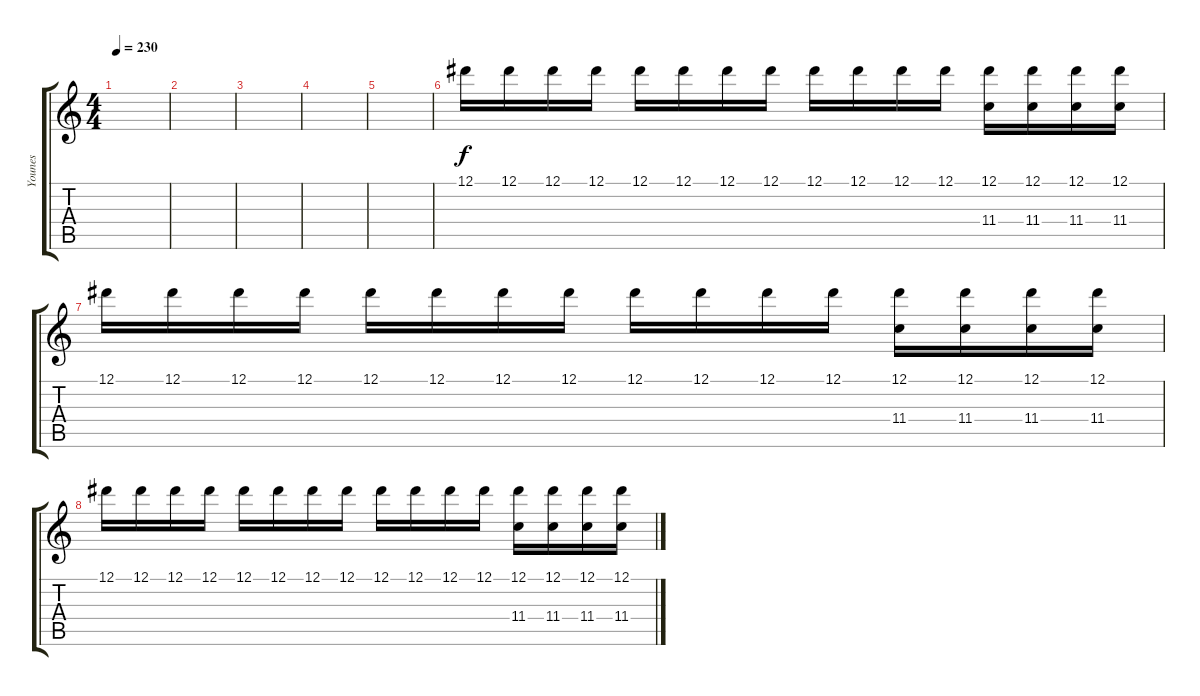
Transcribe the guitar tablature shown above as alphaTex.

\track ("Younes" "Younes") {instrument overdrivenguitar}
\staff {score tabs}
\tuning (Eb4 Bb3 Gb3 Db3 Ab2 Eb2) {hide}
\ts (4 4)
\tempo 230
\clef g2
\ks c
|
|
|
|
|
12.1.16 12.1.16 12.1.16 12.1.16 12.1.16 12.1.16 12.1.16 12.1.16 12.1.16 12.1.16 12.1.16 12.1.16 (12.1 11.4).16 (12.1 11.4).16 (12.1 11.4).16 (12.1 11.4).16 |
12.1.16 12.1.16 12.1.16 12.1.16 12.1.16 12.1.16 12.1.16 12.1.16 12.1.16 12.1.16 12.1.16 12.1.16 (12.1 11.4).16 (12.1 11.4).16 (12.1 11.4).16 (12.1 11.4).16 |
12.1.16 12.1.16 12.1.16 12.1.16 12.1.16 12.1.16 12.1.16 12.1.16 12.1.16 12.1.16 12.1.16 12.1.16 (12.1 11.4).16 (12.1 11.4).16 (12.1 11.4).16 (12.1 11.4).16
